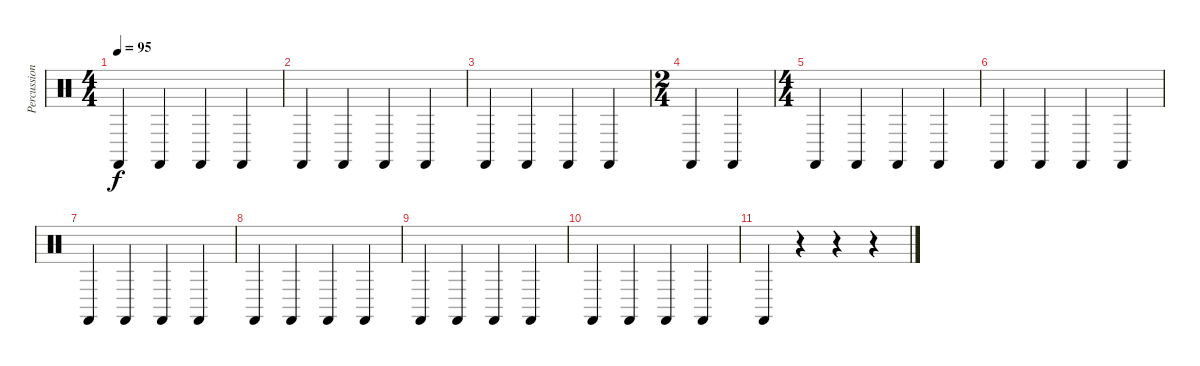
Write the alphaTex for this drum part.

\track ("Percussions" "Percussion") {instrument percussion}
\staff {score}
\articulation defaults
\ts (4 4)
\tempo 95
\clef neutral
\ks c "Castanets (hit)".4{dy f} "Castanets (hit)".4 "Castanets (hit)".4 "Castanets (hit)".4
|
"Castanets (hit)".4 "Castanets (hit)".4 "Castanets (hit)".4 "Castanets (hit)".4 |
"Castanets (hit)".4 "Castanets (hit)".4 "Castanets (hit)".4 "Castanets (hit)".4 |
\ts (2 4)
"Castanets (hit)".4 "Castanets (hit)".4 |
\ts (4 4)
"Castanets (hit)".4 "Castanets (hit)".4 "Castanets (hit)".4 "Castanets (hit)".4 |
"Castanets (hit)".4 "Castanets (hit)".4 "Castanets (hit)".4 "Castanets (hit)".4 |
"Castanets (hit)".4 "Castanets (hit)".4 "Castanets (hit)".4 "Castanets (hit)".4 |
"Castanets (hit)".4 "Castanets (hit)".4 "Castanets (hit)".4 "Castanets (hit)".4 |
"Castanets (hit)".4 "Castanets (hit)".4 "Castanets (hit)".4 "Castanets (hit)".4 |
"Castanets (hit)".4 "Castanets (hit)".4 "Castanets (hit)".4 "Castanets (hit)".4 |
"Castanets (hit)".4 r.4 r.4 r.4
